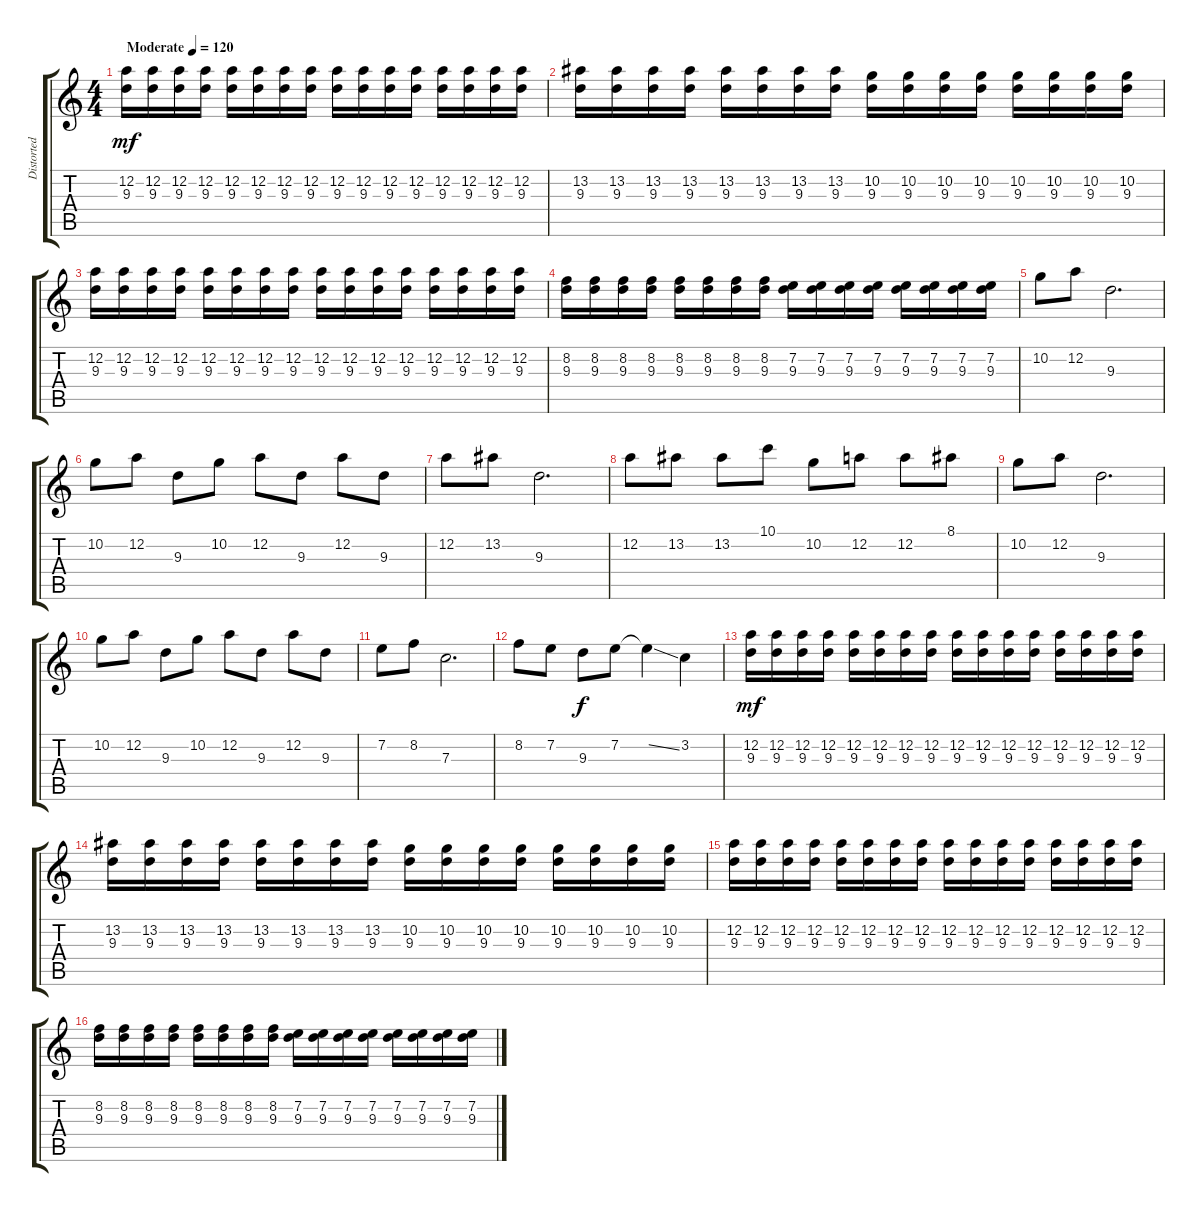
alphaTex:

\track ("Distorted Lead" "Distorted ") {instrument distortionguitar}
\staff {score tabs}
\tuning (D4 A3 F3 C3 G2 D2) {hide}
\ts (4 4)
\tempo (120 "Moderate")
\clef g2
\ks c
(12.2 9.3).16{dy mf instrument distortionguitar} (12.2 9.3).16 (12.2 9.3).16 (12.2 9.3).16 (12.2 9.3).16 (12.2 9.3).16 (12.2 9.3).16 (12.2 9.3).16 (12.2 9.3).16 (12.2 9.3).16 (12.2 9.3).16 (12.2 9.3).16 (12.2 9.3).16 (12.2 9.3).16 (12.2 9.3).16 (12.2 9.3).16 |
(13.2 9.3).16 (13.2 9.3).16 (13.2 9.3).16 (13.2 9.3).16 (13.2 9.3).16 (13.2 9.3).16 (13.2 9.3).16 (13.2 9.3).16 (10.2 9.3).16 (10.2 9.3).16 (10.2 9.3).16 (10.2 9.3).16 (10.2 9.3).16 (10.2 9.3).16 (10.2 9.3).16 (10.2 9.3).16 |
(12.2 9.3).16 (12.2 9.3).16 (12.2 9.3).16 (12.2 9.3).16 (12.2 9.3).16 (12.2 9.3).16 (12.2 9.3).16 (12.2 9.3).16 (12.2 9.3).16 (12.2 9.3).16 (12.2 9.3).16 (12.2 9.3).16 (12.2 9.3).16 (12.2 9.3).16 (12.2 9.3).16 (12.2 9.3).16 |
(8.2 9.3).16 (8.2 9.3).16 (8.2 9.3).16 (8.2 9.3).16 (8.2 9.3).16 (8.2 9.3).16 (8.2 9.3).16 (8.2 9.3).16 (7.2 9.3).16 (7.2 9.3).16 (7.2 9.3).16 (7.2 9.3).16 (7.2 9.3).16 (7.2 9.3).16 (7.2 9.3).16 (7.2 9.3).16 |
10.2.8 12.2.8 9.3.2{d} |
10.2.8 12.2.8 9.3.8 10.2.8 12.2.8 9.3.8 12.2.8 9.3.8 |
12.2.8 13.2.8 9.3.2{d} |
12.2.8 13.2.8 13.2.8 10.1.8 10.2.8 12.2.8 12.2.8 8.1.8 |
10.2.8 12.2.8 9.3.2{d} |
10.2.8 12.2.8 9.3.8 10.2.8 12.2.8 9.3.8 12.2.8 9.3.8 |
7.2.8 8.2.8 7.3.2{d} |
8.2.8 7.2.8 9.3.8{dy f} 7.2.8 7.2{ss t}.4 3.2.4 |
(12.2 9.3).16{dy mf} (12.2 9.3).16 (12.2 9.3).16 (12.2 9.3).16 (12.2 9.3).16 (12.2 9.3).16 (12.2 9.3).16 (12.2 9.3).16 (12.2 9.3).16 (12.2 9.3).16 (12.2 9.3).16 (12.2 9.3).16 (12.2 9.3).16 (12.2 9.3).16 (12.2 9.3).16 (12.2 9.3).16 |
(13.2 9.3).16 (13.2 9.3).16 (13.2 9.3).16 (13.2 9.3).16 (13.2 9.3).16 (13.2 9.3).16 (13.2 9.3).16 (13.2 9.3).16 (10.2 9.3).16 (10.2 9.3).16 (10.2 9.3).16 (10.2 9.3).16 (10.2 9.3).16 (10.2 9.3).16 (10.2 9.3).16 (10.2 9.3).16 |
(12.2 9.3).16 (12.2 9.3).16 (12.2 9.3).16 (12.2 9.3).16 (12.2 9.3).16 (12.2 9.3).16 (12.2 9.3).16 (12.2 9.3).16 (12.2 9.3).16 (12.2 9.3).16 (12.2 9.3).16 (12.2 9.3).16 (12.2 9.3).16 (12.2 9.3).16 (12.2 9.3).16 (12.2 9.3).16 |
(8.2 9.3).16 (8.2 9.3).16 (8.2 9.3).16 (8.2 9.3).16 (8.2 9.3).16 (8.2 9.3).16 (8.2 9.3).16 (8.2 9.3).16 (7.2 9.3).16 (7.2 9.3).16 (7.2 9.3).16 (7.2 9.3).16 (7.2 9.3).16 (7.2 9.3).16 (7.2 9.3).16 (7.2 9.3).16
